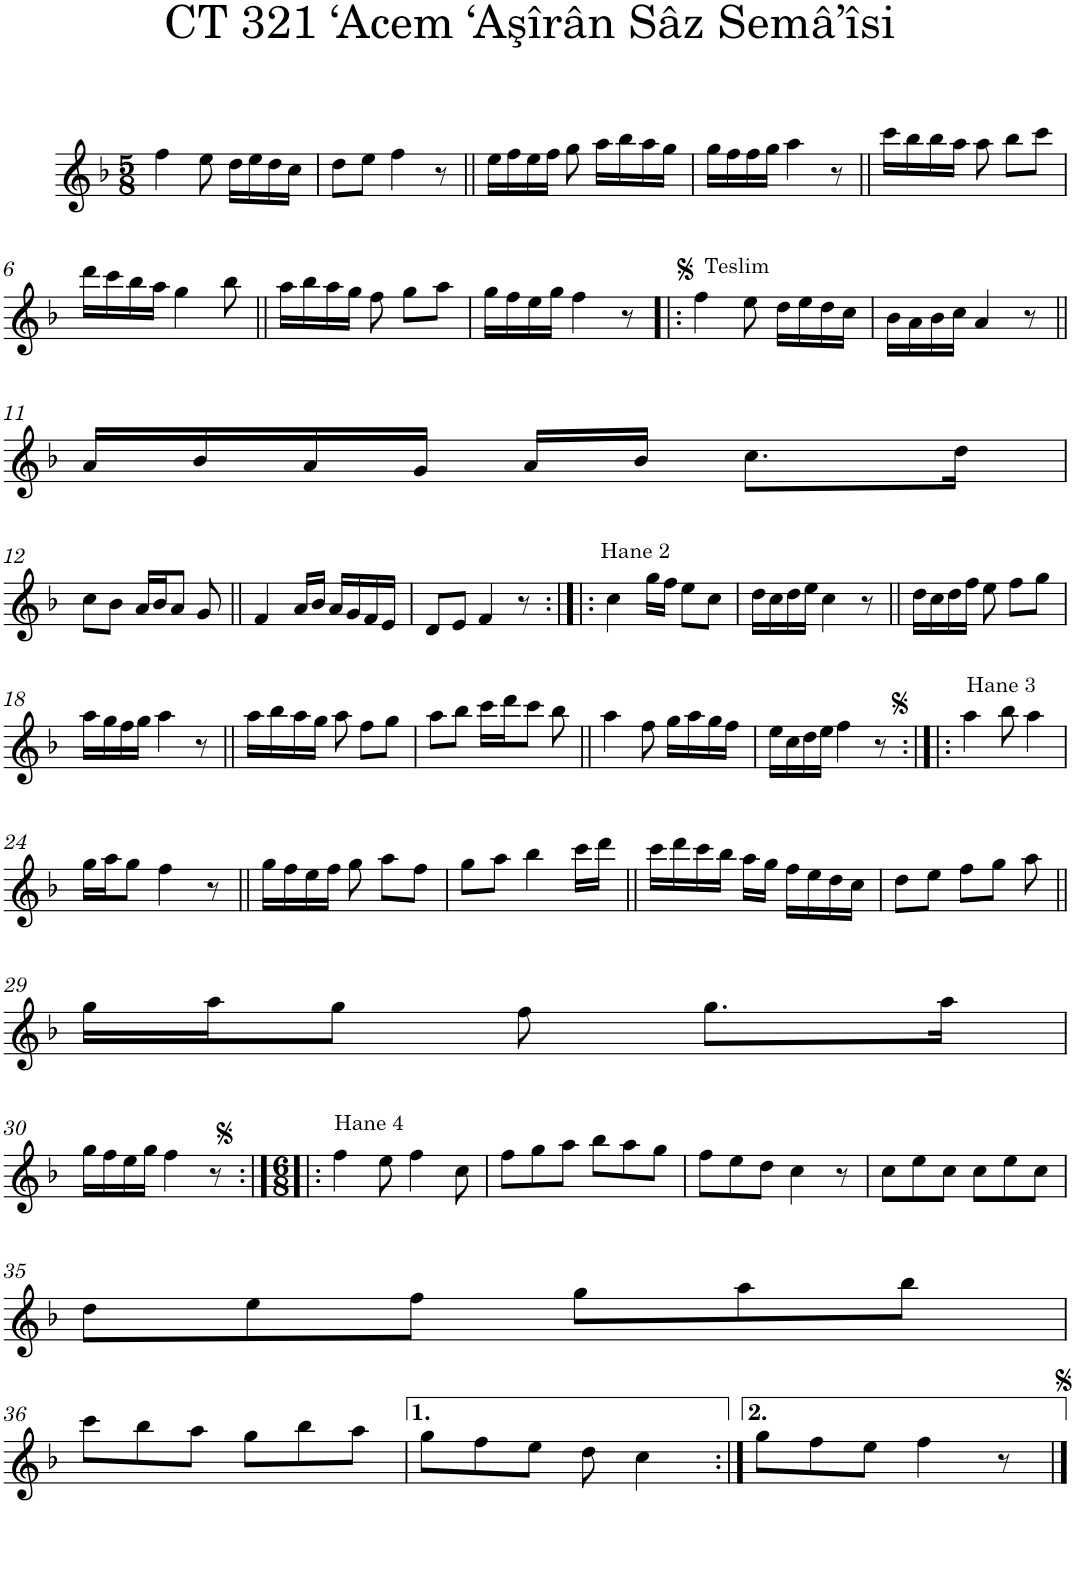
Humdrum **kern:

**kern
*part1
*staff1
*I"Piano
*I'Pno.
*clefG2
*k[b-]
*M5/8
=1
4ff\
8ee\
16dd\LL
16ee\
16dd\
16cc\JJ
=2
8dd\L
8ee\J
4ff\
8r
=3||
16ee\LL
16ff\
16ee\
16ff\JJ
8gg\
16aa\LL
16bb-\
16aa\
16gg\JJ
=4
16gg\LL
16ff\
16ff\
16gg\JJ
4aa\
8r
=5||
16ccc\LL
16bb-\
16bb-\
16aa\JJ
8aa\
8bb-\L
8ccc\J
!!LO:LB:g=z
=6
16ddd\LL
16ccc\
16bb-\
16aa\JJ
4gg\
8bb-\
=7||
16aa\LL
16bb-\
16aa\
16gg\JJ
8ff\
8gg\L
8aa\J
=8
16gg\LL
16ff\
16ee\
16gg\JJ
4ff\
8r
=9!|:
!LO:TX:a:t=Teslim
4ff\
8ee\
16dd\LL
16ee\
16dd\
16cc\JJ
=10
16b-\LL
16a\
16b-\
16cc\JJ
4a/
8r
!!LO:LB:g=z
=11||
16a/LL
16b-/
16a/
16g/JJ
16a/LL
16b-/JJ
8.cc\L
16dd\Jk
!!LO:LB:g=z
=12
8cc\L
8b-\J
16a/LL
16b-/J
8a/J
8g/
=13||
4f/
16a/LL
16b-/JJ
16a/LL
16g/
16f/
16e/JJ
=14
8d/L
8e/J
4f/
8r
=15:|!|:
!LO:TX:a:t=Hane 2
4cc\
16gg\LL
16ff\JJ
8ee\L
8cc\J
=16
16dd\LL
16cc\
16dd\
16ee\JJ
4cc\
8r
=17||
16dd\LL
16cc\
16dd\
16ff\JJ
8ee\
8ff\L
8gg\J
!!LO:LB:g=z
=18
16aa\LL
16gg\
16ff\
16gg\JJ
4aa\
8r
=19||
16aa\LL
16bb-\
16aa\
16gg\JJ
8aa\
8ff\L
8gg\J
=20
8aa\L
8bb-\J
16ccc\LL
16ddd\J
8ccc\J
8bb-\
=21||
4aa\
8ff\
16gg\LL
16aa\
16gg\
16ff\JJ
=22
16ee\LL
16cc\
16dd\
16ee\JJ
4ff\
8r
=23:|!|:
!LO:TX:a:t=Hane 3
4aa\
8bb-\
4aa\
!!LO:LB:g=z
=24
16gg\LL
16aa\J
8gg\J
4ff\
8r
=25||
16gg\LL
16ff\
16ee\
16ff\JJ
8gg\
8aa\L
8ff\J
=26
8gg\L
8aa\J
4bb-\
16ccc\LL
16ddd\JJ
=27||
16ccc\LL
16ddd\
16ccc\
16bb-\JJ
16aa\LL
16gg\JJ
16ff\LL
16ee\
16dd\
16cc\JJ
=28
8dd\L
8ee\J
8ff\L
8gg\J
8aa\
!!LO:LB:g=z
=29||
16gg\LL
16aa\J
8gg\J
8ff\
8.gg\L
16aa\Jk
!!LO:LB:g=z
=30
16gg\LL
16ff\
16ee\
16gg\JJ
4ff\
8r
=31:|!|:
*M6/8
!LO:TX:a:t=Hane 4
4ff\
8ee\
4ff\
8cc\
=32
8ff\L
8gg\
8aa\J
8bb-\L
8aa\
8gg\J
=33
8ff\L
8ee\
8dd\J
4cc\
8r
=34
8cc\L
8ee\
8cc\J
8cc\L
8ee\
8cc\J
!!LO:LB:g=z
=35
8dd\L
8ee\
8ff\J
8gg\L
8aa\
8bb-\J
!!LO:LB:g=z
=36
8ccc\L
8bb-\
8aa\J
8gg\L
8bb-\
8aa\J
=37
8gg\L
8ff\
8ee\J
8dd\
4cc\
=38:|!
8gg\L
8ff\
8ee\J
4ff\
8r
==
*-
